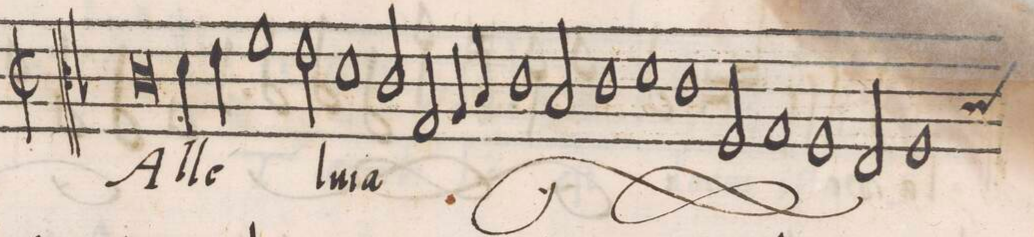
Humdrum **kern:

**kern	**text
*I"CANTVS	*
*clefC3	*
*k[b-]	*
*met(c|)	*
*M2/1	*
0c	Al-
=2	=2
4d\	-le-
4e\	.
1f	.
2e\	.
=3	=3
1d	-lu-
2c/	-ia
*	*ij
2G/	al-
=4	=4
4A/	.
4B-/	.
1c	.
2B-/	.
=5	=5
1c	.
1d	.
=6	=6
1c	.
2F/	-le-
1G	.
=7	=7
1F	.
2E/	-lu-
=8	=8
*custos:B-	*
1F	-ia
*-	*-
